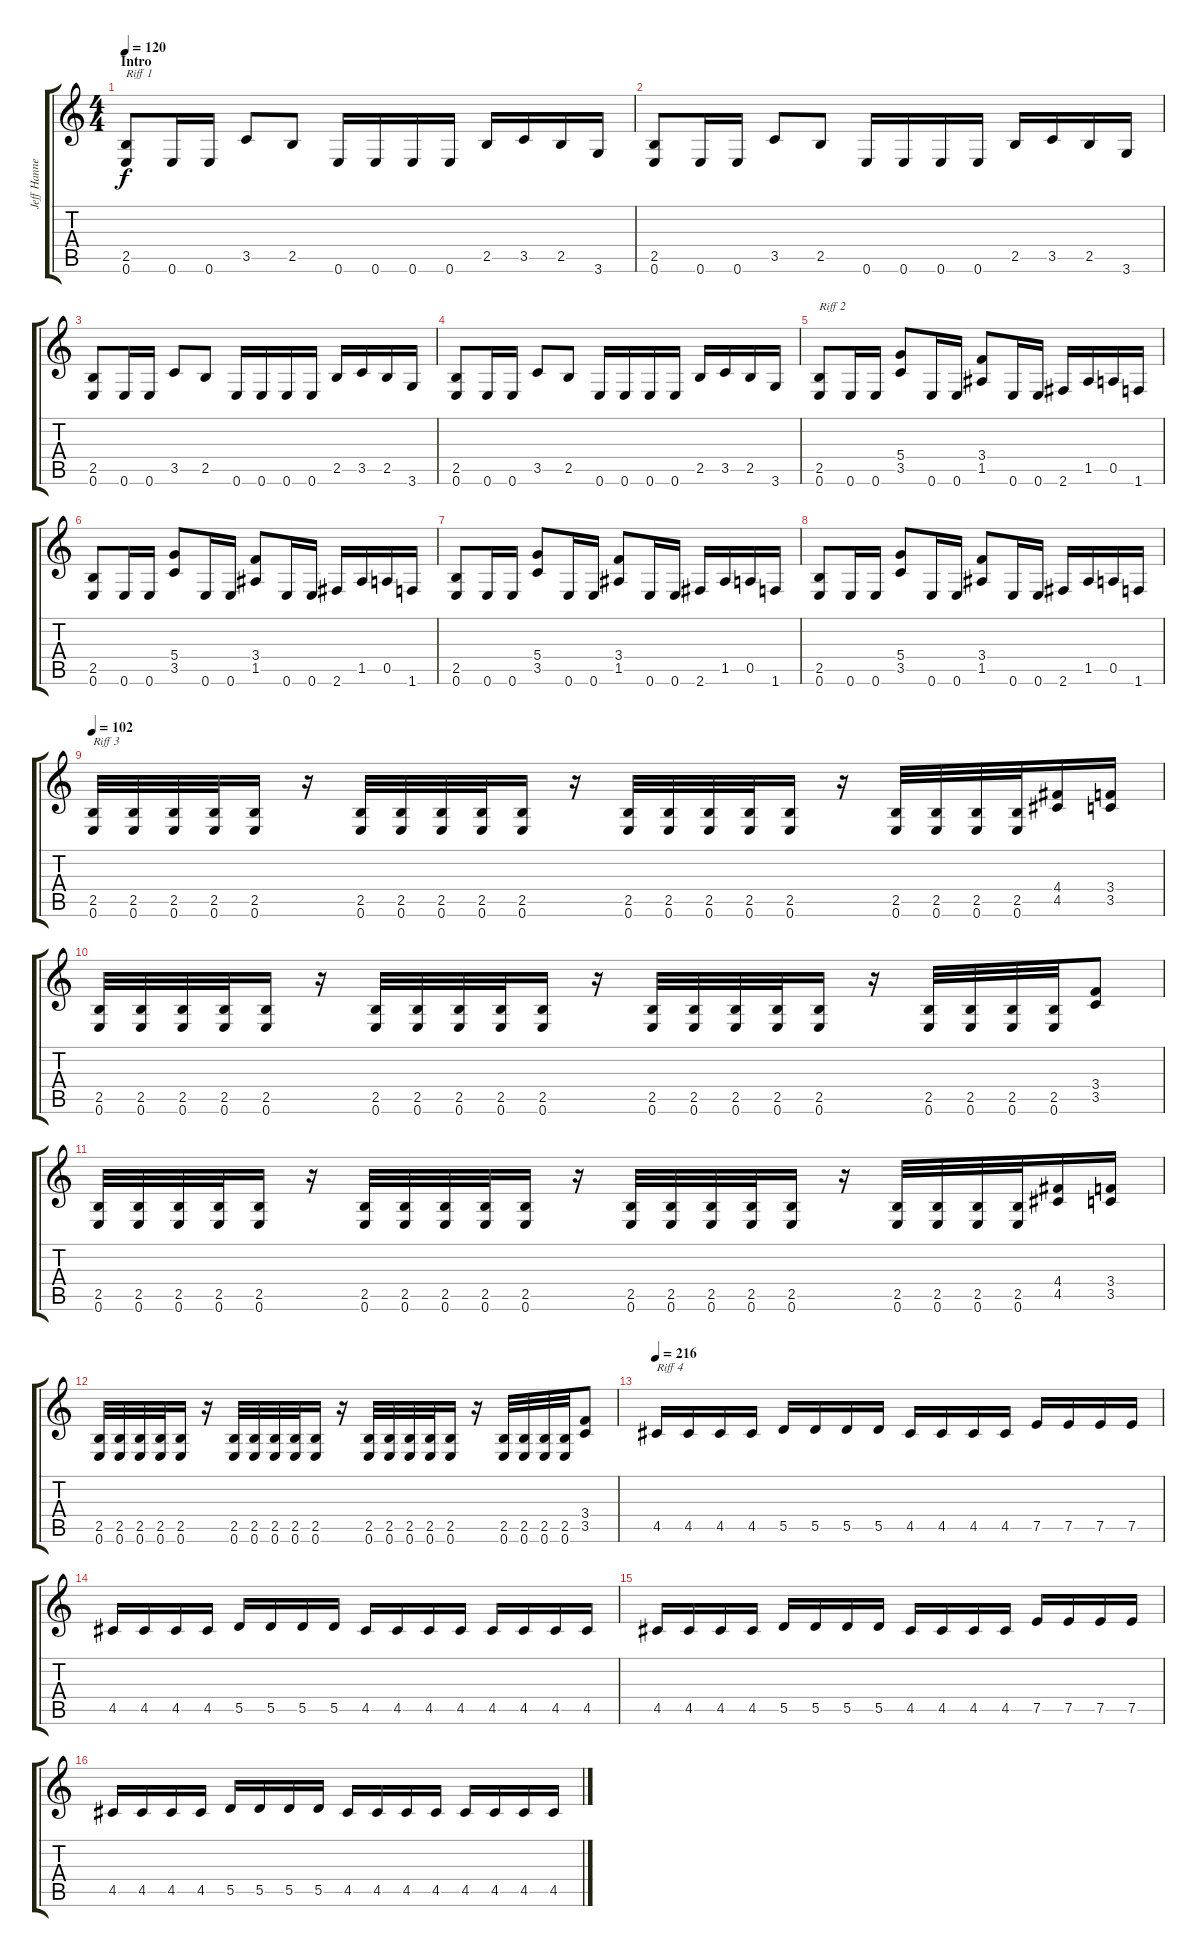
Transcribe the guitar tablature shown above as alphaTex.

\track ("Jeff Hannemann" "Jeff Hanne") {instrument distortionguitar}
\staff {score tabs}
\tuning (E4 B3 G3 D3 A2 E2) {hide}
\ts (4 4)
\section ("" "Intro")
\tempo 120
\tempo 132
\tempo 120
\clef g2
\ks c
(2.5 0.6).8{txt "Riff 1" dy f instrument distortionguitar} 0.6.16 0.6.16 3.5.8 2.5.8 0.6.16 0.6.16 0.6.16 0.6.16 2.5.16 3.5.16 2.5.16 3.6.16 |
(2.5 0.6).8 0.6.16 0.6.16 3.5.8 2.5.8 0.6.16 0.6.16 0.6.16 0.6.16 2.5.16 3.5.16 2.5.16 3.6.16 |
(2.5 0.6).8 0.6.16 0.6.16 3.5.8 2.5.8 0.6.16 0.6.16 0.6.16 0.6.16 2.5.16 3.5.16 2.5.16 3.6.16 |
(2.5 0.6).8 0.6.16 0.6.16 3.5.8 2.5.8 0.6.16 0.6.16 0.6.16 0.6.16 2.5.16 3.5.16 2.5.16 3.6.16 |
(2.5 0.6).8{txt "Riff 2"} 0.6.16 0.6.16 (5.4 3.5).8 0.6.16 0.6.16 (3.4 1.5).8 0.6.16 0.6.16 2.6.16 1.5.16 0.5.16 1.6.16 |
(2.5 0.6).8 0.6.16 0.6.16 (5.4 3.5).8 0.6.16 0.6.16 (3.4 1.5).8 0.6.16 0.6.16 2.6.16 1.5.16 0.5.16 1.6.16 |
(2.5 0.6).8 0.6.16 0.6.16 (5.4 3.5).8 0.6.16 0.6.16 (3.4 1.5).8 0.6.16 0.6.16 2.6.16 1.5.16 0.5.16 1.6.16 |
(2.5 0.6).8 0.6.16 0.6.16 (5.4 3.5).8 0.6.16 0.6.16 (3.4 1.5).8 0.6.16 0.6.16 2.6.16 1.5.16 0.5.16 1.6.16 |
\tempo 102
(2.5 0.6).32{txt "Riff 3"} (2.5 0.6).32 (2.5 0.6).32 (2.5 0.6).32 (2.5 0.6).16 r.16 (2.5 0.6).32 (2.5 0.6).32 (2.5 0.6).32 (2.5 0.6).32 (2.5 0.6).16 r.16 (2.5 0.6).32 (2.5 0.6).32 (2.5 0.6).32 (2.5 0.6).32 (2.5 0.6).16 r.16 (2.5 0.6).32 (2.5 0.6).32 (2.5 0.6).32 (2.5 0.6).32 (4.4 4.5).16 (3.4 3.5).16 |
(2.5 0.6).32 (2.5 0.6).32 (2.5 0.6).32 (2.5 0.6).32 (2.5 0.6).16 r.16 (2.5 0.6).32 (2.5 0.6).32 (2.5 0.6).32 (2.5 0.6).32 (2.5 0.6).16 r.16 (2.5 0.6).32 (2.5 0.6).32 (2.5 0.6).32 (2.5 0.6).32 (2.5 0.6).16 r.16 (2.5 0.6).32 (2.5 0.6).32 (2.5 0.6).32 (2.5 0.6).32 (3.4 3.5).8 |
(2.5 0.6).32 (2.5 0.6).32 (2.5 0.6).32 (2.5 0.6).32 (2.5 0.6).16 r.16 (2.5 0.6).32 (2.5 0.6).32 (2.5 0.6).32 (2.5 0.6).32 (2.5 0.6).16 r.16 (2.5 0.6).32 (2.5 0.6).32 (2.5 0.6).32 (2.5 0.6).32 (2.5 0.6).16 r.16 (2.5 0.6).32 (2.5 0.6).32 (2.5 0.6).32 (2.5 0.6).32 (4.4 4.5).16 (3.4 3.5).16 |
(2.5 0.6).32 (2.5 0.6).32 (2.5 0.6).32 (2.5 0.6).32 (2.5 0.6).16 r.16 (2.5 0.6).32 (2.5 0.6).32 (2.5 0.6).32 (2.5 0.6).32 (2.5 0.6).16 r.16 (2.5 0.6).32 (2.5 0.6).32 (2.5 0.6).32 (2.5 0.6).32 (2.5 0.6).16 r.16 (2.5 0.6).32 (2.5 0.6).32 (2.5 0.6).32 (2.5 0.6).32 (3.4 3.5).8 |
\tempo 216
4.5.16{txt "Riff 4"} 4.5.16 4.5.16 4.5.16 5.5.16 5.5.16 5.5.16 5.5.16 4.5.16 4.5.16 4.5.16 4.5.16 7.5.16 7.5.16 7.5.16 7.5.16 |
4.5.16 4.5.16 4.5.16 4.5.16 5.5.16 5.5.16 5.5.16 5.5.16 4.5.16 4.5.16 4.5.16 4.5.16 4.5.16 4.5.16 4.5.16 4.5.16 |
4.5.16 4.5.16 4.5.16 4.5.16 5.5.16 5.5.16 5.5.16 5.5.16 4.5.16 4.5.16 4.5.16 4.5.16 7.5.16 7.5.16 7.5.16 7.5.16 |
4.5.16 4.5.16 4.5.16 4.5.16 5.5.16 5.5.16 5.5.16 5.5.16 4.5.16 4.5.16 4.5.16 4.5.16 4.5.16 4.5.16 4.5.16 4.5.16
